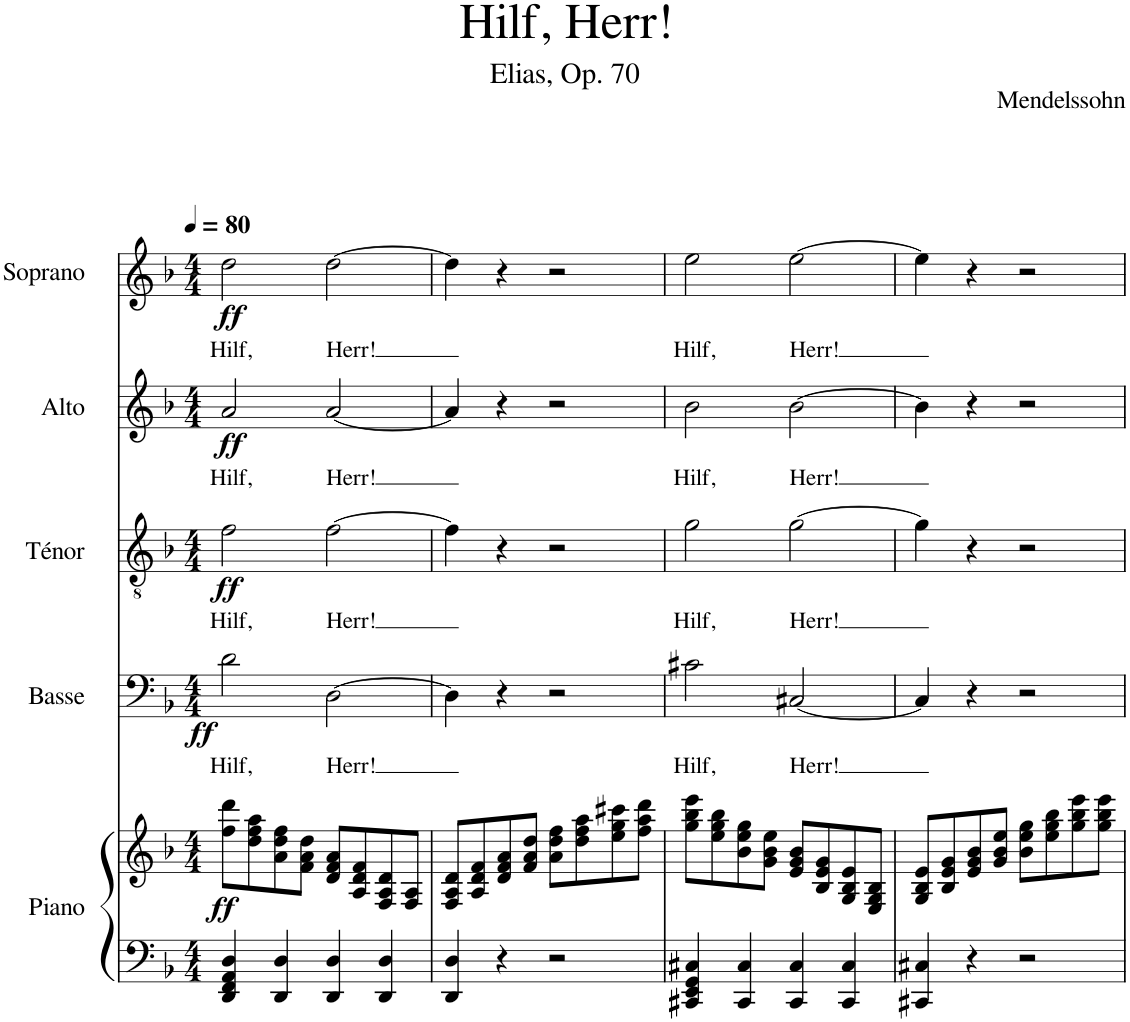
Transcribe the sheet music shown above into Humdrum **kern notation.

**kern	**kern	**dynam	**kern	**text	**dynam	**kern	**text	**dynam	**kern	**text	**dynam	**kern	**text	**dynam
*part5	*part5	*part5	*part4	*part4	*part4	*part3	*part3	*part3	*part2	*part2	*part2	*part1	*part1	*part1
*staff6	*staff5	*staff5/6	*staff4	*staff4	*staff4	*staff3	*staff3	*staff3	*staff2	*staff2	*staff2	*staff1	*staff1	*staff1
*I"Piano	*	*	*I"Basse	*	*	*I"Ténor	*	*	*I"Alto	*	*	*I"Soprano	*	*
*I'Pia.	*	*	*I'B.	*	*	*I'T.	*	*	*I'A.	*	*	*I'S.	*	*
*clefF4	*clefG2	*	*clefF4	*	*	*clefGv2	*	*	*clefG2	*	*	*clefG2	*	*
*k[b-]	*k[b-]	*	*k[b-]	*	*	*k[b-]	*	*	*k[b-]	*	*	*k[b-]	*	*
*M4/4	*M4/4	*	*M4/4	*	*	*M4/4	*	*	*M4/4	*	*	*M4/4	*	*
*MM80	*MM80	*	*MM80	*	*	*MM80	*	*	*MM80	*	*	*MM80	*	*
=1	=1	=1	=1	=1	=1	=1	=1	=1	=1	=1	=1	=1	=1	=1
!	!	!LO:DY:b	!	!LO:LY:b	!LO:DY:b	!	!LO:LY:b	!LO:DY:b	!	!LO:LY:b	!LO:DY:b	!	!LO:LY:b	!LO:DY:b
4DD/ 4FF/ 4AA/ 4D/	8ff\ 8ddd\L	ff	2d\	Hilf,	ff	2f\	Hilf,	ff	2a/	Hilf,	ff	2dd\	Hilf,	ff
.	8dd\ 8ff\ 8aa\	.	.	.	.	.	.	.	.	.	.	.	.	.
4DD/ 4D/	8a\ 8dd\ 8ff\	.	.	.	.	.	.	.	.	.	.	.	.	.
.	8f\ 8a\ 8dd\J	.	.	.	.	.	.	.	.	.	.	.	.	.
!	!	!	!	!LO:LY:b	!	!	!LO:LY:b	!	!	!LO:LY:b	!	!	!LO:LY:b	!
4DD/ 4D/	8d/ 8f/ 8a/L	.	[2D\	Herr!	.	[2f\	Herr!	.	[2a/	Herr!	.	[2dd\	Herr!	.
.	8A/ 8d/ 8f/	.	.	.	.	.	.	.	.	.	.	.	.	.
4DD/ 4D/	8F/ 8A/ 8d/	.	.	.	.	.	.	.	.	.	.	.	.	.
.	8F/ 8A/J	.	.	.	.	.	.	.	.	.	.	.	.	.
=2	=2	=2	=2	=2	=2	=2	=2	=2	=2	=2	=2	=2	=2	=2
4DD/ 4D/	8F/ 8A/ 8d/L	.	4D\]	.	.	4f\]	.	.	4a/]	.	.	4dd\]	.	.
.	8A/ 8d/ 8f/	.	.	.	.	.	.	.	.	.	.	.	.	.
4r	8d/ 8f/ 8a/	.	4r	.	.	4r	.	.	4r	.	.	4r	.	.
.	8f/ 8a/ 8dd/J	.	.	.	.	.	.	.	.	.	.	.	.	.
2r	8a\ 8dd\ 8ff\L	.	2r	.	.	2r	.	.	2r	.	.	2r	.	.
.	8dd\ 8ff\ 8aa\	.	.	.	.	.	.	.	.	.	.	.	.	.
.	8ee\ 8gg\ 8ccc#X\	.	.	.	.	.	.	.	.	.	.	.	.	.
.	8ff\ 8aa\ 8ddd\J	.	.	.	.	.	.	.	.	.	.	.	.	.
=3	=3	=3	=3	=3	=3	=3	=3	=3	=3	=3	=3	=3	=3	=3
!	!	!	!	!LO:LY:b	!	!	!LO:LY:b	!	!	!LO:LY:b	!	!	!LO:LY:b	!
4CC#X/ 4EE/ 4GG/ 4C#X/	8gg\ 8bb-\ 8eee\L	.	2c#X\	Hilf,	.	2g\	Hilf,	.	2b-\	Hilf,	.	2ee\	Hilf,	.
.	8ee\ 8gg\ 8bb-\	.	.	.	.	.	.	.	.	.	.	.	.	.
4CC#/ 4C#/	8b-\ 8ee\ 8gg\	.	.	.	.	.	.	.	.	.	.	.	.	.
.	8g\ 8b-\ 8ee\J	.	.	.	.	.	.	.	.	.	.	.	.	.
!	!	!	!	!LO:LY:b	!	!	!LO:LY:b	!	!	!LO:LY:b	!	!	!LO:LY:b	!
4CC#/ 4C#/	8e/ 8g/ 8b-/L	.	[2C#X/	Herr!	.	[2g\	Herr!	.	[2b-\	Herr!	.	[2ee\	Herr!	.
.	8B-/ 8e/ 8g/	.	.	.	.	.	.	.	.	.	.	.	.	.
4CC#/ 4C#/	8G/ 8B-/ 8e/	.	.	.	.	.	.	.	.	.	.	.	.	.
.	8E/ 8G/ 8B-/J	.	.	.	.	.	.	.	.	.	.	.	.	.
=4	=4	=4	=4	=4	=4	=4	=4	=4	=4	=4	=4	=4	=4	=4
4CC#X/ 4C#X/	8G/ 8B-/ 8e/L	.	4C#/]	.	.	4g\]	.	.	4b-\]	.	.	4ee\]	.	.
.	8B-/ 8e/ 8g/	.	.	.	.	.	.	.	.	.	.	.	.	.
4r	8e/ 8g/ 8b-/	.	4r	.	.	4r	.	.	4r	.	.	4r	.	.
.	8g/ 8b-/ 8ee/J	.	.	.	.	.	.	.	.	.	.	.	.	.
2r	8b-\ 8ee\ 8gg\L	.	2r	.	.	2r	.	.	2r	.	.	2r	.	.
.	8ee\ 8gg\ 8bb-\	.	.	.	.	.	.	.	.	.	.	.	.	.
.	8gg\ 8bb-\ 8eee\	.	.	.	.	.	.	.	.	.	.	.	.	.
.	8gg\ 8bb-\ 8eee\J	.	.	.	.	.	.	.	.	.	.	.	.	.
=	=	=	=	=	=	=	=	=	=	=	=	=	=	=
*-	*-	*-	*-	*-	*-	*-	*-	*-	*-	*-	*-	*-	*-	*-
